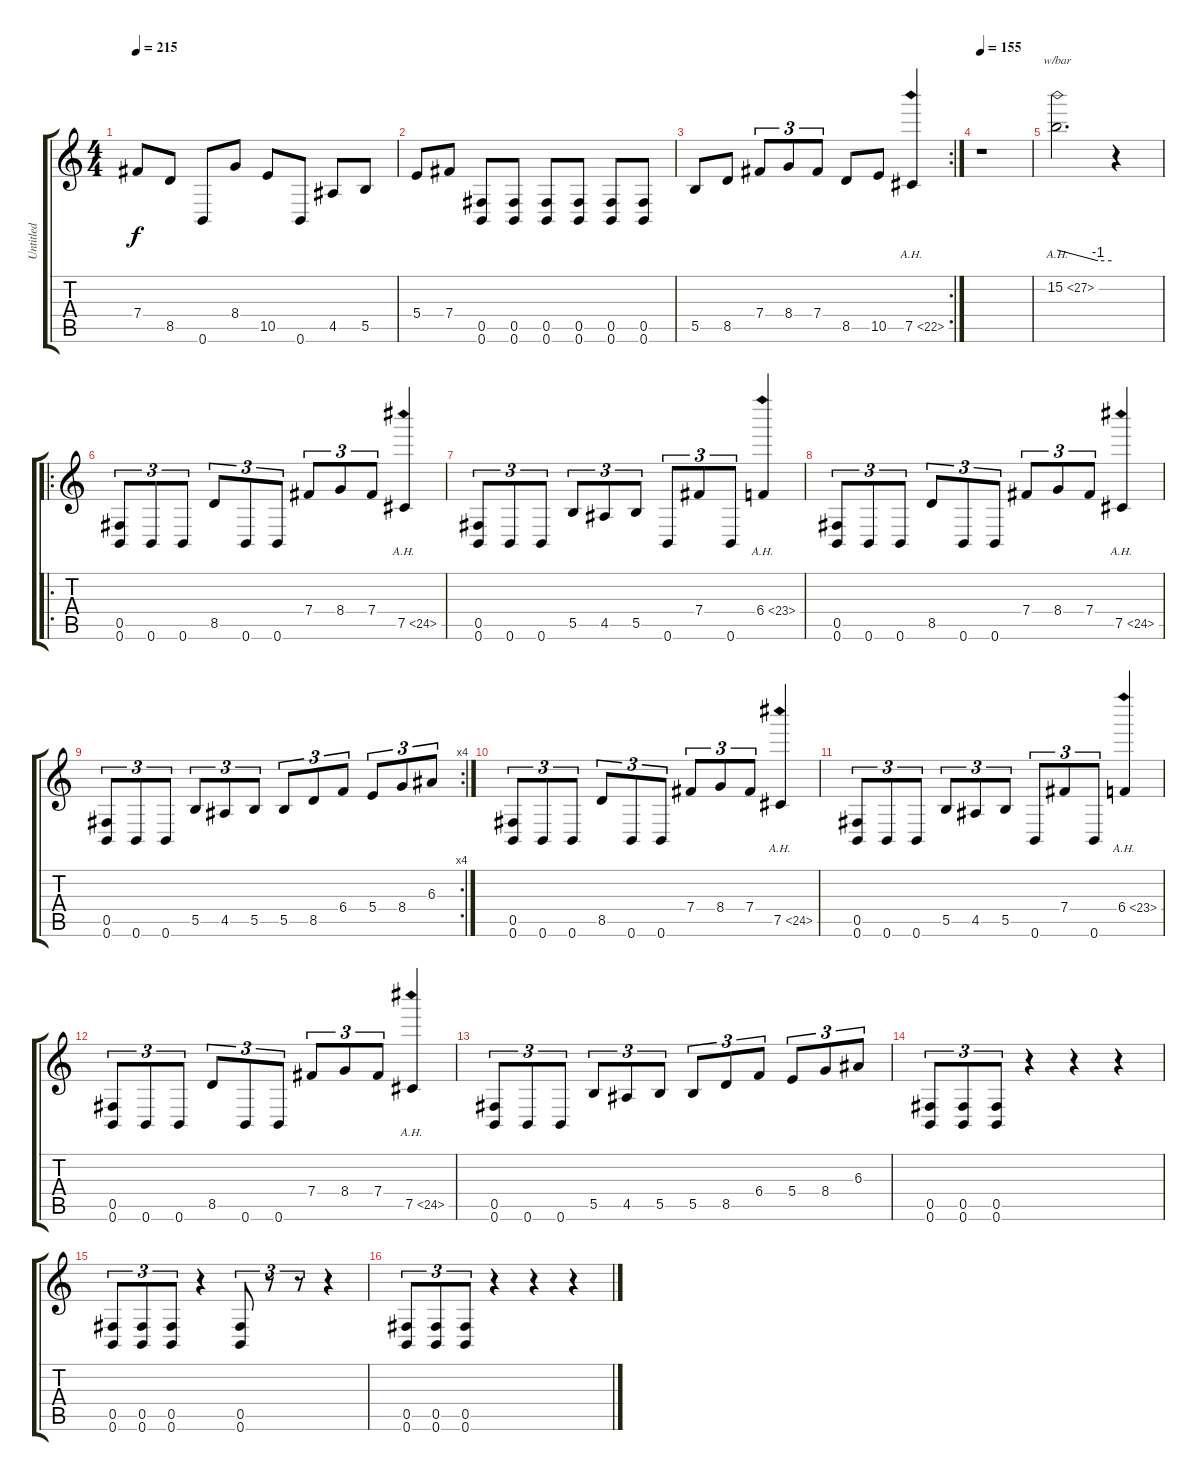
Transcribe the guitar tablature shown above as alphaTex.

\track ("Untitled" "Untitled") {instrument overdrivenguitar}
\staff {score tabs}
\tuning (Db4 Ab3 E3 B2 Gb2 B1) {hide}
\ts (4 4)
\tempo 215
\clef g2
\ks c
7.4.8{dy f} 8.5.8 0.6.8 8.4.8 10.5.8 0.6.8 4.5.8 5.5.8 |
5.4.8 7.4.8 (0.5 0.6).8 (0.5 0.6).8 (0.5 0.6).8 (0.5 0.6).8 (0.5 0.6).8 (0.5 0.6).8 |
\rc 2
5.5.8 8.5.8 7.4.8{tu (3 2)} 8.4.8{tu (3 2)} 7.4.8{tu (3 2)} 8.5.8 10.5.8 7.5{ah 15}.4 |
\tempo 155
r.1 |
15.2{ah 12}.2{d tbe (custom default 0 0 45 -4 60 -4)} r.4 |
\ro
(0.5 0.6).8{tu (3 2)} 0.6.8{tu (3 2)} 0.6.8{tu (3 2)} 8.5.8{tu (3 2)} 0.6.8{tu (3 2)} 0.6.8{tu (3 2)} 7.4.8{tu (3 2)} 8.4.8{tu (3 2)} 7.4.8{tu (3 2)} 7.5{ah 17}.4 |
(0.5 0.6).8{tu (3 2)} 0.6.8{tu (3 2)} 0.6.8{tu (3 2)} 5.5.8{tu (3 2)} 4.5.8{tu (3 2)} 5.5.8{tu (3 2)} 0.6.8{tu (3 2)} 7.4.8{tu (3 2)} 0.6.8{tu (3 2)} 6.4{ah 17}.4 |
(0.5 0.6).8{tu (3 2)} 0.6.8{tu (3 2)} 0.6.8{tu (3 2)} 8.5.8{tu (3 2)} 0.6.8{tu (3 2)} 0.6.8{tu (3 2)} 7.4.8{tu (3 2)} 8.4.8{tu (3 2)} 7.4.8{tu (3 2)} 7.5{ah 17}.4 |
\rc 4
(0.5 0.6).8{tu (3 2)} 0.6.8{tu (3 2)} 0.6.8{tu (3 2)} 5.5.8{tu (3 2)} 4.5.8{tu (3 2)} 5.5.8{tu (3 2)} 5.5.8{tu (3 2)} 8.5.8{tu (3 2)} 6.4.8{tu (3 2)} 5.4.8{tu (3 2)} 8.4.8{tu (3 2)} 6.3.8{tu (3 2)} |
(0.5 0.6).8{tu (3 2)} 0.6.8{tu (3 2)} 0.6.8{tu (3 2)} 8.5.8{tu (3 2)} 0.6.8{tu (3 2)} 0.6.8{tu (3 2)} 7.4.8{tu (3 2)} 8.4.8{tu (3 2)} 7.4.8{tu (3 2)} 7.5{ah 17}.4 |
(0.5 0.6).8{tu (3 2)} 0.6.8{tu (3 2)} 0.6.8{tu (3 2)} 5.5.8{tu (3 2)} 4.5.8{tu (3 2)} 5.5.8{tu (3 2)} 0.6.8{tu (3 2)} 7.4.8{tu (3 2)} 0.6.8{tu (3 2)} 6.4{ah 17}.4 |
(0.5 0.6).8{tu (3 2)} 0.6.8{tu (3 2)} 0.6.8{tu (3 2)} 8.5.8{tu (3 2)} 0.6.8{tu (3 2)} 0.6.8{tu (3 2)} 7.4.8{tu (3 2)} 8.4.8{tu (3 2)} 7.4.8{tu (3 2)} 7.5{ah 17}.4 |
(0.5 0.6).8{tu (3 2)} 0.6.8{tu (3 2)} 0.6.8{tu (3 2)} 5.5.8{tu (3 2)} 4.5.8{tu (3 2)} 5.5.8{tu (3 2)} 5.5.8{tu (3 2)} 8.5.8{tu (3 2)} 6.4.8{tu (3 2)} 5.4.8{tu (3 2)} 8.4.8{tu (3 2)} 6.3.8{tu (3 2)} |
(0.5 0.6).8{tu (3 2)} (0.5 0.6).8{tu (3 2)} (0.5 0.6).8{tu (3 2)} r.4 r.4 r.4 |
(0.5 0.6).8{tu (3 2)} (0.5 0.6).8{tu (3 2)} (0.5 0.6).8{tu (3 2)} r.4 (0.5 0.6).8{tu (3 2)} r.8{tu (3 2)} r.8{tu (3 2)} r.4 |
(0.5 0.6).8{tu (3 2)} (0.5 0.6).8{tu (3 2)} (0.5 0.6).8{tu (3 2)} r.4 r.4 r.4
